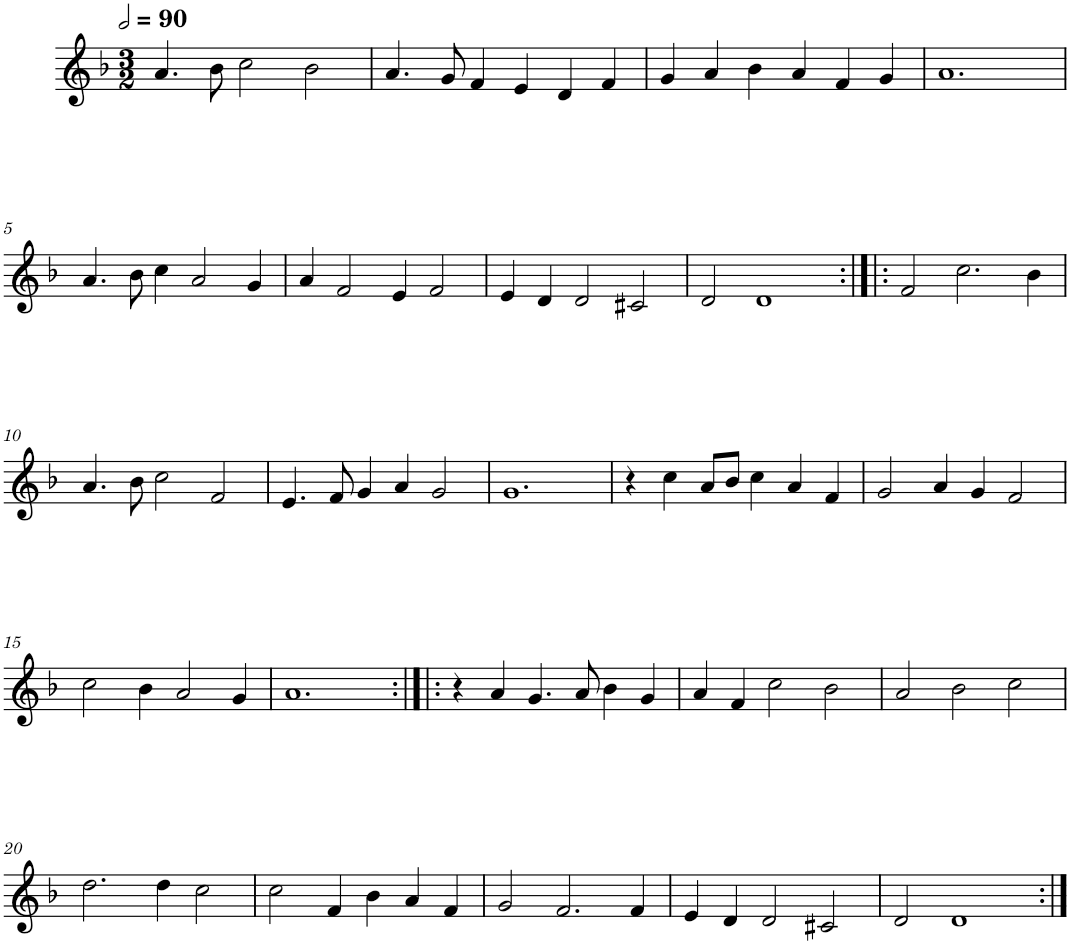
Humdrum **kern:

**kern
*part1
*staff1
*I"Cinq parties
*clefG2
*k[b-]
*M3/2
*MM180
=1
4.a/
8b-\
2cc\
2b-\
=2
4.a/
8g/
4f/
4e/
4d/
4f/
=3
4g/
4a/
4b-\
4a/
4f/
4g/
=4
1.a
!!LO:LB:g=z
=5
4.a/
8b-\
4cc\
2a/
4g/
=6
4a/
2f/
4e/
2f/
=7
4e/
4d/
2d/
2c#X/
=8
2d/
1d
=9:|!|:
2f/
2.cc\
4b-\
!!LO:LB:g=z
=10
4.a/
8b-\
2cc\
2f/
=11
4.e/
8f/
4g/
4a/
2g/
=12
1.g
=13
4r
4cc\
8a/L
8b-/J
4cc\
4a/
4f/
=14
2g/
4a/
4g/
2f/
!!LO:LB:g=z
=15
2cc\
4b-\
2a/
4g/
=16
1.a
=17:|!|:
4r
4a/
4.g/
8a/
4b-\
4g/
=18
4a/
4f/
2cc\
2b-\
=19
2a/
2b-\
2cc\
!!LO:LB:g=z
=20
2.dd\
4dd\
2cc\
=21
2cc\
4f/
4b-\
4a/
4f/
=22
2g/
2.f/
4f/
=23
4e/
4d/
2d/
2c#X/
=24
2d/
1d
=:|!
*-
